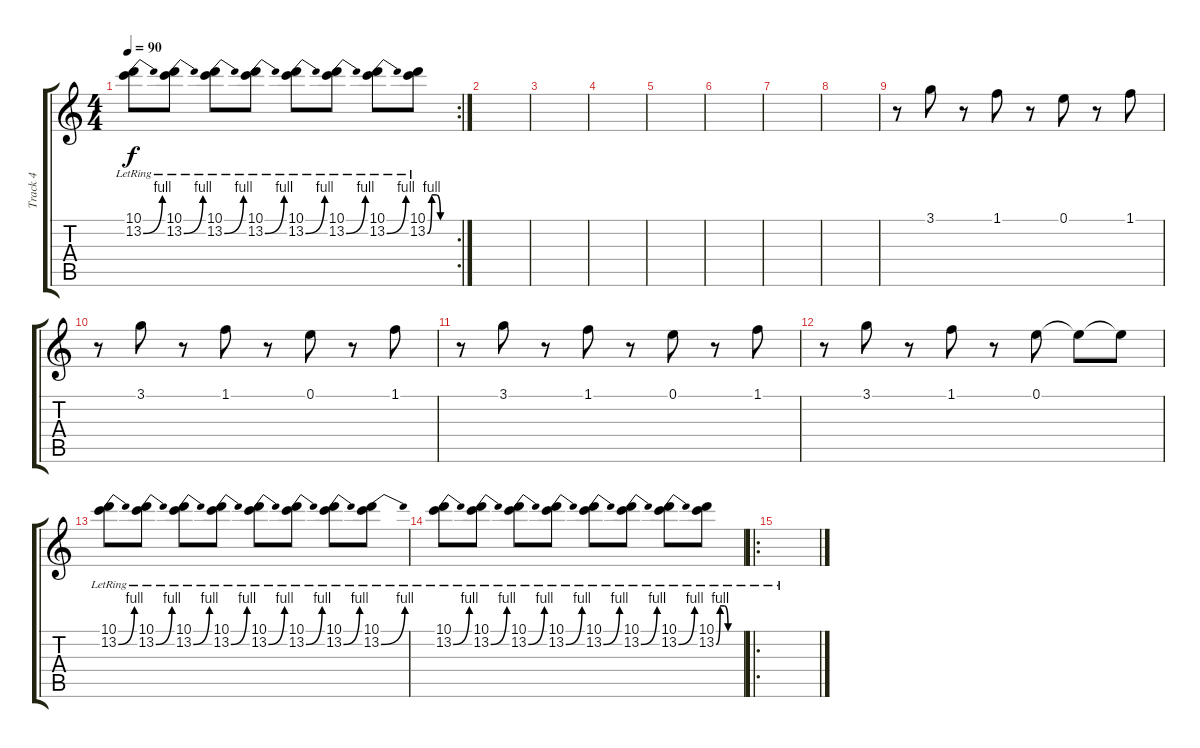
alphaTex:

\track ("Track 4" "Track 4") {instrument overdrivenguitar}
\staff {score tabs}
\tuning (E4 B3 G3 D3 A2 E2) {hide}
\rc 2
\ts (4 4)
\tempo 90
\clef g2
\ks c
(10.1{lr} 13.2{be (bend 0 0 60 4) lr}).8{dy f} (10.1{lr} 13.2{be (bend 0 0 60 4) lr}).8 (10.1{lr} 13.2{be (bend 0 0 60 4) lr}).8 (10.1{lr} 13.2{be (bend 0 0 60 4) lr}).8 (10.1{lr} 13.2{be (bend 0 0 60 4) lr}).8 (10.1{lr} 13.2{be (bend 0 0 60 4) lr}).8 (10.1{lr} 13.2{be (bend 0 0 60 4) lr}).8 (10.1 13.2{be (custom 0 0 10 4 20 4 30 0 60 0) lr}).8 |
|
|
|
|
|
|
|
r.8 3.1.8 r.8 1.1.8 r.8 0.1.8 r.8 1.1.8 |
r.8 3.1.8 r.8 1.1.8 r.8 0.1.8 r.8 1.1.8 |
r.8 3.1.8 r.8 1.1.8 r.8 0.1.8 r.8 1.1.8 |
r.8 3.1.8 r.8 1.1.8 r.8 0.1.8 0.1{t}.8 0.1{t}.8 |
(10.1{lr} 13.2{be (bend 0 0 60 4) lr}).8 (10.1{lr} 13.2{be (bend 0 0 60 4) lr}).8 (10.1{lr} 13.2{be (bend 0 0 60 4) lr}).8 (10.1{lr} 13.2{be (bend 0 0 60 4) lr}).8 (10.1{lr} 13.2{be (bend 0 0 60 4) lr}).8 (10.1{lr} 13.2{be (bend 0 0 60 4) lr}).8 (10.1{lr} 13.2{be (bend 0 0 60 4) lr}).8 (10.1{lr} 13.2{be (bend 0 0 60 4) lr}).8 |
(10.1{lr} 13.2{be (bend 0 0 60 4) lr}).8 (10.1{lr} 13.2{be (bend 0 0 60 4) lr}).8 (10.1{lr} 13.2{be (bend 0 0 60 4) lr}).8 (10.1{lr} 13.2{be (bend 0 0 60 4) lr}).8 (10.1{lr} 13.2{be (bend 0 0 60 4) lr}).8 (10.1{lr} 13.2{be (bend 0 0 60 4) lr}).8 (10.1{lr} 13.2{be (bend 0 0 60 4) lr}).8 (10.1 13.2{be (custom 0 0 10 4 20 4 30 0 60 0) lr}).8 |
\ro
